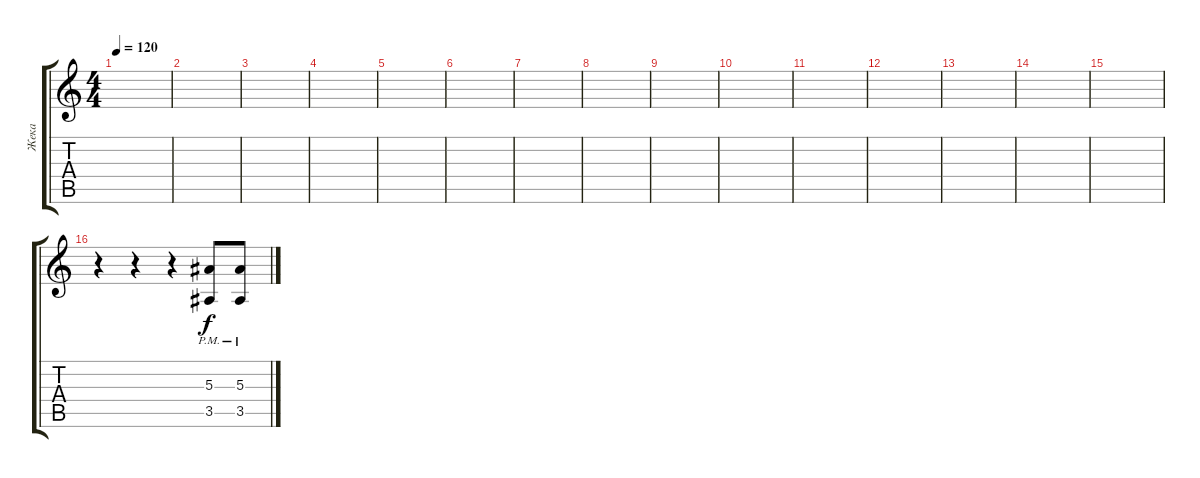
\track ("Жека" "Жека") {instrument overdrivenguitar}
\staff {score tabs}
\tuning (D4 A3 F3 C3 G2 C2) {hide}
\ts (4 4)
\tempo 120
\clef g2
\ks c
|
|
|
|
|
|
|
|
|
|
|
|
|
|
|
r.4 r.4 r.4 (5.3{pm} 3.5{pm}).8 (5.3{pm} 3.5{pm}).8
